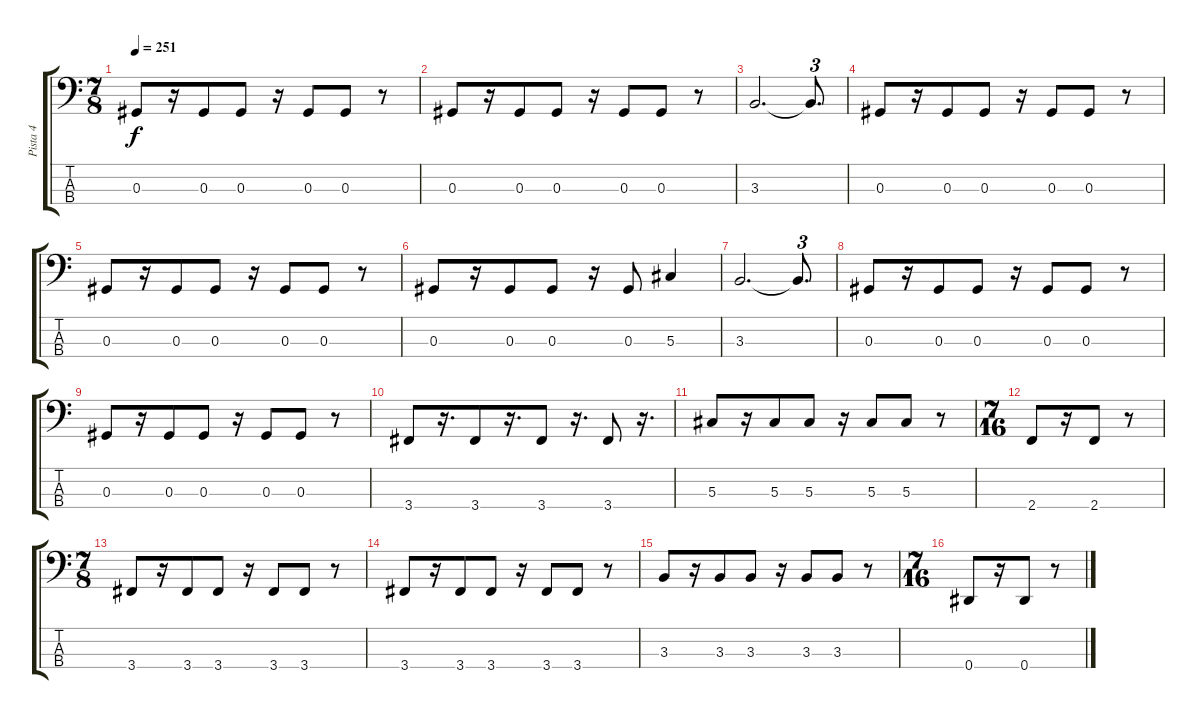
\track ("Pista 4" "Pista 4") {instrument electricbassfinger}
\staff {score tabs}
\tuning (Gb2 Db2 Ab1 Eb1) {hide}
\ts (7 8)
\tempo 251
\clef f4
\ks c
0.3.8{dy f} r.16 0.3.8 0.3.8 r.16 0.3.8 0.3.8 r.8 |
0.3.8 r.16 0.3.8 0.3.8 r.16 0.3.8 0.3.8 r.8 |
3.3.2{d} 3.3{t}.8{d tu (3 2)} |
0.3.8 r.16 0.3.8 0.3.8 r.16 0.3.8 0.3.8 r.8 |
0.3.8 r.16 0.3.8 0.3.8 r.16 0.3.8 0.3.8 r.8 |
0.3.8 r.16 0.3.8 0.3.8 r.16 0.3.8 5.3.4 |
3.3.2{d} 3.3{t}.8{d tu (3 2)} |
0.3.8 r.16 0.3.8 0.3.8 r.16 0.3.8 0.3.8 r.8 |
0.3.8 r.16 0.3.8 0.3.8 r.16 0.3.8 0.3.8 r.8 |
3.4.8 r.16{d} 3.4.8 r.16{d} 3.4.8 r.16{d} 3.4.8 r.16{d} |
5.3.8 r.16 5.3.8 5.3.8 r.16 5.3.8 5.3.8 r.8 |
\ts (7 16)
2.4.8 r.16 2.4.8 r.8 |
\ts (7 8)
3.4.8 r.16 3.4.8 3.4.8 r.16 3.4.8 3.4.8 r.8 |
3.4.8 r.16 3.4.8 3.4.8 r.16 3.4.8 3.4.8 r.8 |
3.3.8 r.16 3.3.8 3.3.8 r.16 3.3.8 3.3.8 r.8 |
\ts (7 16)
0.4.8 r.16 0.4.8 r.8
